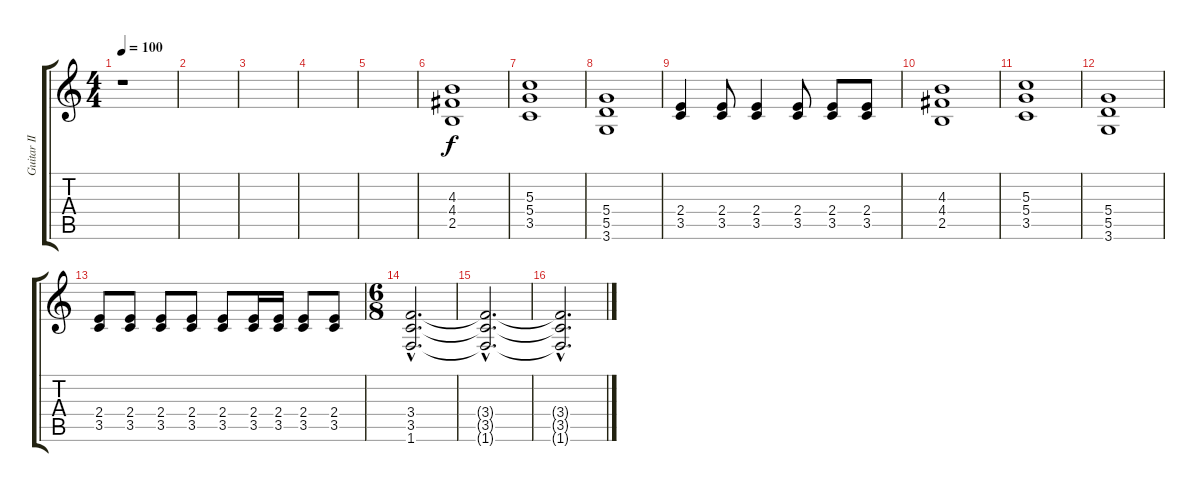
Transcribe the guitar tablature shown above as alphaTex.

\track ("Guitar II" "Guitar II") {instrument distortionguitar}
\staff {score tabs}
\tuning (E4 B3 G3 D3 A2 E2) {hide}
\ts (4 4)
\tempo 100
\clef g2
\ks c
r.1{dy f} |
|
|
|
|
(4.3 4.4 2.5).1{instrument distortionguitar} |
(5.3 5.4 3.5).1 |
(5.4 5.5 3.6).1 |
(2.4 3.5).4 (2.4 3.5).8 (2.4 3.5).4 (2.4 3.5).8 (2.4 3.5).8 (2.4 3.5).8 |
(4.3 4.4 2.5).1 |
(5.3 5.4 3.5).1 |
(5.4 5.5 3.6).1 |
(2.4 3.5).8 (2.4 3.5).8 (2.4 3.5).8 (2.4 3.5).8 (2.4 3.5).8 (2.4 3.5).16 (2.4 3.5).16 (2.4 3.5).8 (2.4 3.5).8 |
\ts (6 8)
(3.4{hac} 3.5{hac} 1.6{hac}).2{d volume 9} |
(3.4{hac t} 3.5{hac t} 1.6{hac t}).2{d} |
(3.4{hac t} 3.5{hac t} 1.6{hac t}).2{d}
